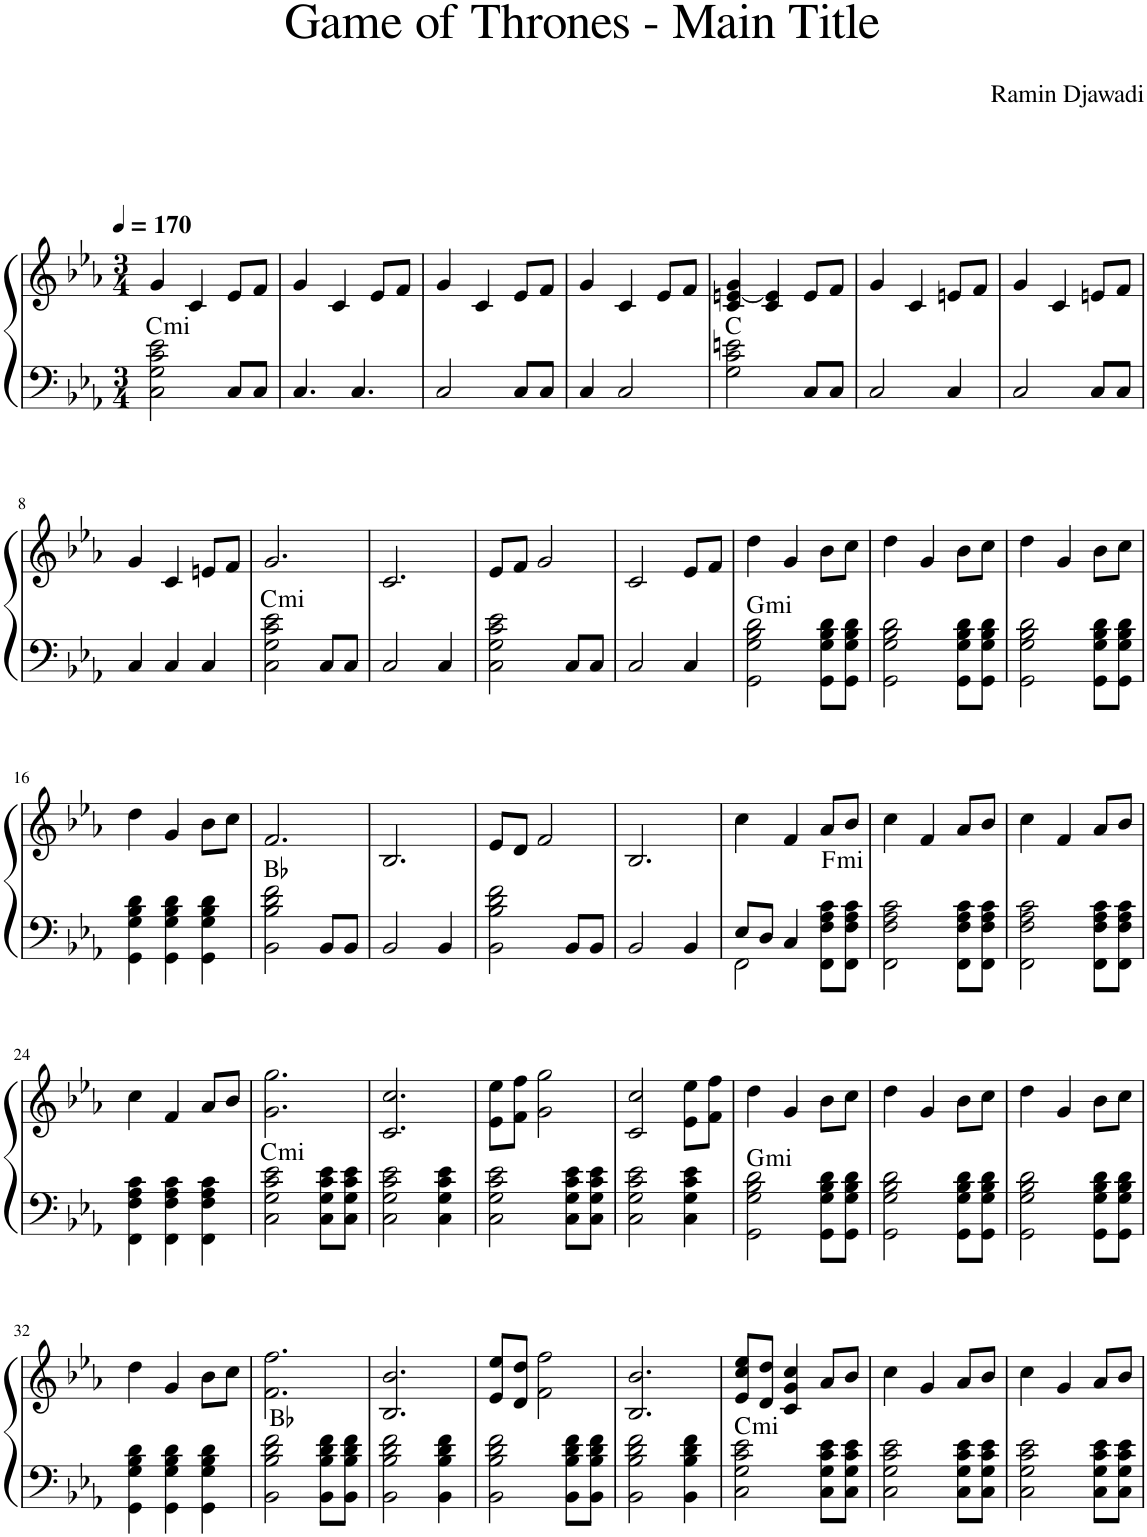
**kern	**kern	**harte
*part1	*part1	*part1
*staff2	*staff1	*
*I"Akordeón	*	*
*clefF4	*clefG2	*
*k[b-e-a-]	*k[b-e-a-]	*
*M3/4	*M3/4	*
*MM170	*MM170	*
=1	=1	=1
!	!	!LO:H:kt=mi
2C\ 2G\ 2c\ 2e-\	4g/	C:min
.	4c/	.
8C/L	8e-/L	.
8C/J	8f/J	.
=2	=2	=2
4.C/	4g/	.
.	4c/	.
4.C/	.	.
.	8e-/L	.
.	8f/J	.
=3	=3	=3
2C/	4g/	.
.	4c/	.
8C/L	8e-/L	.
8C/J	8f/J	.
=4	=4	=4
4C/	4g/	.
2C/	4c/	.
.	8e-/L	.
.	8f/J	.
=5	=5	=5
2G\ 2c\ 2en\	4c/ [4en/ 4g/	C:maj
.	4c/ 4e/]	.
8C/L	8e/L	.
8C/J	8f/J	.
=6	=6	=6
2C/	4g/	.
.	4c/	.
4C/	8en/L	.
.	8f/J	.
=7	=7	=7
2C/	4g/	.
.	4c/	.
8C/L	8en/L	.
8C/J	8f/J	.
!!LO:LB:g=z
=8	=8	=8
4C/	4g/	.
4C/	4c/	.
4C/	8en/L	.
.	8f/J	.
=9	=9	=9
!	!	!LO:H:kt=mi
2C\ 2G\ 2c\ 2e-\	2.g/	C:min
8C/L	.	.
8C/J	.	.
=10	=10	=10
2C/	2.c/	.
4C/	.	.
=11	=11	=11
2C\ 2G\ 2c\ 2e-\	8e-/L	.
.	8f/J	.
.	2g/	.
8C/L	.	.
8C/J	.	.
=12	=12	=12
2C/	2c/	.
4C/	8e-/L	.
.	8f/J	.
=13	=13	=13
!	!	!LO:H:kt=mi
2GG\ 2G\ 2B-\ 2d\	4dd\	G:min
.	4g/	.
8GG\ 8G\ 8B-\ 8d\L	8b-\L	.
8GG\ 8G\ 8B-\ 8d\J	8cc\J	.
=14	=14	=14
2GG\ 2G\ 2B-\ 2d\	4dd\	.
.	4g/	.
8GG\ 8G\ 8B-\ 8d\L	8b-\L	.
8GG\ 8G\ 8B-\ 8d\J	8cc\J	.
=15	=15	=15
2GG\ 2G\ 2B-\ 2d\	4dd\	.
.	4g/	.
8GG\ 8G\ 8B-\ 8d\L	8b-\L	.
8GG\ 8G\ 8B-\ 8d\J	8cc\J	.
!!LO:LB:g=z
=16	=16	=16
4GG\ 4G\ 4B-\ 4d\	4dd\	.
4GG\ 4G\ 4B-\ 4d\	4g/	.
4GG\ 4G\ 4B-\ 4d\	8b-\L	.
.	8cc\J	.
=17	=17	=17
2BB-\ 2B-\ 2d\ 2f\	2.f/	Bb:maj
8BB-/L	.	.
8BB-/J	.	.
=18	=18	=18
2BB-/	2.B-/	.
4BB-/	.	.
=19	=19	=19
2BB-\ 2B-\ 2d\ 2f\	8e-/L	.
.	8d/J	.
.	2f/	.
8BB-/L	.	.
8BB-/J	.	.
=20	=20	=20
2BB-/	2.B-/	.
4BB-/	.	.
=21	=21	=21
*^	*	*
8E-/L	2FF\	4cc\	.
8D/J	.	.	.
4C/	.	4f/	.
!	!	!	!LO:H:kt=mi
8FF\ 8F\ 8A-\ 8c\L	4ryy	8a-/L	F:min
8FF\ 8F\ 8A-\ 8c\J	.	8b-/J	.
*v	*v	*	*
=22	=22	=22
2FF\ 2F\ 2A-\ 2c\	4cc\	.
.	4f/	.
8FF\ 8F\ 8A-\ 8c\L	8a-/L	.
8FF\ 8F\ 8A-\ 8c\J	8b-/J	.
=23	=23	=23
2FF\ 2F\ 2A-\ 2c\	4cc\	.
.	4f/	.
8FF\ 8F\ 8A-\ 8c\L	8a-/L	.
8FF\ 8F\ 8A-\ 8c\J	8b-/J	.
!!LO:LB:g=z
=24	=24	=24
4FF\ 4F\ 4A-\ 4c\	4cc\	.
4FF\ 4F\ 4A-\ 4c\	4f/	.
4FF\ 4F\ 4A-\ 4c\	8a-/L	.
.	8b-/J	.
=25	=25	=25
!	!	!LO:H:kt=mi
2C\ 2G\ 2c\ 2e-\	2.g\ 2.gg\	C:min
8C\ 8G\ 8c\ 8e-\L	.	.
8C\ 8G\ 8c\ 8e-\J	.	.
=26	=26	=26
2C\ 2G\ 2c\ 2e-\	2.c/ 2.cc/	.
4C\ 4G\ 4c\ 4e-\	.	.
=27	=27	=27
2C\ 2G\ 2c\ 2e-\	8e-\ 8ee-\L	.
.	8f\ 8ff\J	.
.	2g\ 2gg\	.
8C\ 8G\ 8c\ 8e-\L	.	.
8C\ 8G\ 8c\ 8e-\J	.	.
=28	=28	=28
2C\ 2G\ 2c\ 2e-\	2c/ 2cc/	.
4C\ 4G\ 4c\ 4e-\	8e-\ 8ee-\L	.
.	8f\ 8ff\J	.
=29	=29	=29
!	!	!LO:H:kt=mi
2GG\ 2G\ 2B-\ 2d\	4dd\	G:min
.	4g/	.
8GG\ 8G\ 8B-\ 8d\L	8b-\L	.
8GG\ 8G\ 8B-\ 8d\J	8cc\J	.
=30	=30	=30
2GG\ 2G\ 2B-\ 2d\	4dd\	.
.	4g/	.
8GG\ 8G\ 8B-\ 8d\L	8b-\L	.
8GG\ 8G\ 8B-\ 8d\J	8cc\J	.
=31	=31	=31
2GG\ 2G\ 2B-\ 2d\	4dd\	.
.	4g/	.
8GG\ 8G\ 8B-\ 8d\L	8b-\L	.
8GG\ 8G\ 8B-\ 8d\J	8cc\J	.
!!LO:LB:g=z
=32	=32	=32
4GG\ 4G\ 4B-\ 4d\	4dd\	.
4GG\ 4G\ 4B-\ 4d\	4g/	.
4GG\ 4G\ 4B-\ 4d\	8b-\L	.
.	8cc\J	.
=33	=33	=33
2BB-\ 2B-\ 2d\ 2f\	2.f\ 2.ff\	Bb:maj
8BB-\ 8B-\ 8d\ 8f\L	.	.
8BB-\ 8B-\ 8d\ 8f\J	.	.
=34	=34	=34
2BB-\ 2B-\ 2d\ 2f\	2.B-/ 2.b-/	.
4BB-\ 4B-\ 4d\ 4f\	.	.
=35	=35	=35
2BB-\ 2B-\ 2d\ 2f\	8e-/ 8ee-/L	.
.	8d/ 8dd/J	.
.	2f\ 2ff\	.
8BB-\ 8B-\ 8d\ 8f\L	.	.
8BB-\ 8B-\ 8d\ 8f\J	.	.
=36	=36	=36
2BB-\ 2B-\ 2d\ 2f\	2.B-/ 2.b-/	.
4BB-\ 4B-\ 4d\ 4f\	.	.
=37	=37	=37
!	!	!LO:H:kt=mi
2C\ 2G\ 2c\ 2e-\	8e-/ 8cc/ 8ee-/L	C:min
.	8d/ 8dd/J	.
.	4c/ 4g/ 4cc/	.
8C\ 8G\ 8c\ 8e-\L	8a-/L	.
8C\ 8G\ 8c\ 8e-\J	8b-/J	.
=38	=38	=38
2C\ 2G\ 2c\ 2e-\	4cc\	.
.	4g/	.
8C\ 8G\ 8c\ 8e-\L	8a-/L	.
8C\ 8G\ 8c\ 8e-\J	8b-/J	.
=39	=39	=39
2C\ 2G\ 2c\ 2e-\	4cc\	.
.	4g/	.
8C\ 8G\ 8c\ 8e-\L	8a-/L	.
8C\ 8G\ 8c\ 8e-\J	8b-/J	.
=	=	=
*-	*-	*-
